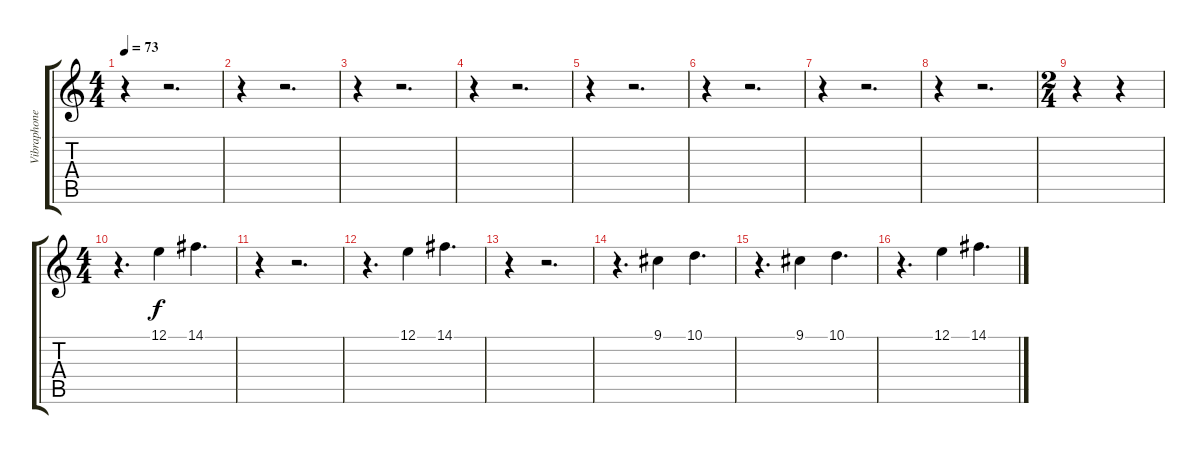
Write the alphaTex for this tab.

\track ("Vibraphone" "Vibraphone") {instrument vibraphone}
\staff {score tabs}
\tuning (E4 B3 G3 D3 A2 E2) {hide}
\ts (4 4)
\tempo 73
\clef g2
\ks c
r.4{dy f} r.2{d} |
r.4 r.2{d} |
r.4 r.2{d} |
r.4 r.2{d} |
r.4 r.2{d} |
r.4 r.2{d} |
r.4 r.2{d} |
r.4 r.2{d} |
\ts (2 4)
r.4 r.4 |
\ts (4 4)
r.4{d} 12.1.4 14.1.4{d} |
r.4 r.2{d} |
r.4{d} 12.1.4 14.1.4{d} |
r.4 r.2{d} |
r.4{d} 9.1.4 10.1.4{d} |
r.4{d} 9.1.4 10.1.4{d} |
r.4{d} 12.1.4 14.1.4{d}
